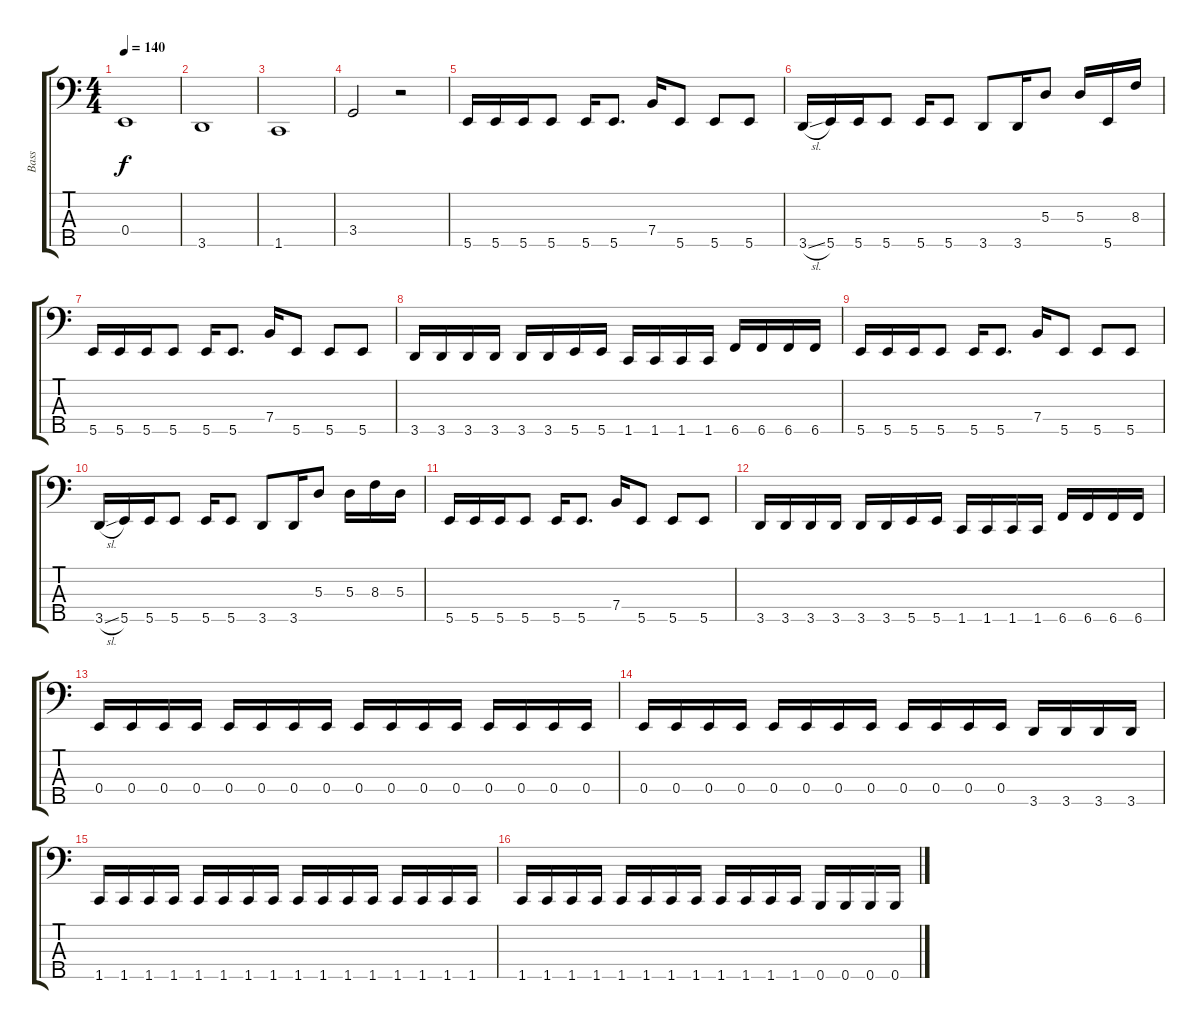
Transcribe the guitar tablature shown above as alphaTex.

\track ("Bass" "Bass") {instrument electricbasspick}
\staff {score tabs}
\tuning (G2 D2 A1 E1 B0) {hide}
\ts (4 4)
\tempo 140
\clef f4
\ks c
0.4.1{dy f} |
3.5.1 |
1.5.1 |
3.4.2 r.2 |
5.5.16 5.5.16 5.5.16 5.5.8 5.5.16 5.5.8{d} 7.4.16 5.5.8 5.5.8 5.5.8 |
3.5{sl}.16 5.5.16 5.5.16 5.5.8 5.5.16 5.5.8 3.5.8 3.5.16 5.3.8 5.3.16 5.5.16 8.3.16 |
5.5.16 5.5.16 5.5.16 5.5.8 5.5.16 5.5.8{d} 7.4.16 5.5.8 5.5.8 5.5.8 |
3.5.16 3.5.16 3.5.16 3.5.16 3.5.16 3.5.16 5.5.16 5.5.16 1.5.16 1.5.16 1.5.16 1.5.16 6.5.16 6.5.16 6.5.16 6.5.16 |
5.5.16 5.5.16 5.5.16 5.5.8 5.5.16 5.5.8{d} 7.4.16 5.5.8 5.5.8 5.5.8 |
3.5{sl}.16 5.5.16 5.5.16 5.5.8 5.5.16 5.5.8 3.5.8 3.5.16 5.3.8 5.3.16 8.3.16 5.3.16 |
5.5.16 5.5.16 5.5.16 5.5.8 5.5.16 5.5.8{d} 7.4.16 5.5.8 5.5.8 5.5.8 |
3.5.16 3.5.16 3.5.16 3.5.16 3.5.16 3.5.16 5.5.16 5.5.16 1.5.16 1.5.16 1.5.16 1.5.16 6.5.16 6.5.16 6.5.16 6.5.16 |
0.4.16 0.4.16 0.4.16 0.4.16 0.4.16 0.4.16 0.4.16 0.4.16 0.4.16 0.4.16 0.4.16 0.4.16 0.4.16 0.4.16 0.4.16 0.4.16 |
0.4.16 0.4.16 0.4.16 0.4.16 0.4.16 0.4.16 0.4.16 0.4.16 0.4.16 0.4.16 0.4.16 0.4.16 3.5.16 3.5.16 3.5.16 3.5.16 |
1.5.16 1.5.16 1.5.16 1.5.16 1.5.16 1.5.16 1.5.16 1.5.16 1.5.16 1.5.16 1.5.16 1.5.16 1.5.16 1.5.16 1.5.16 1.5.16 |
1.5.16 1.5.16 1.5.16 1.5.16 1.5.16 1.5.16 1.5.16 1.5.16 1.5.16 1.5.16 1.5.16 1.5.16 0.5.16 0.5.16 0.5.16 0.5.16
